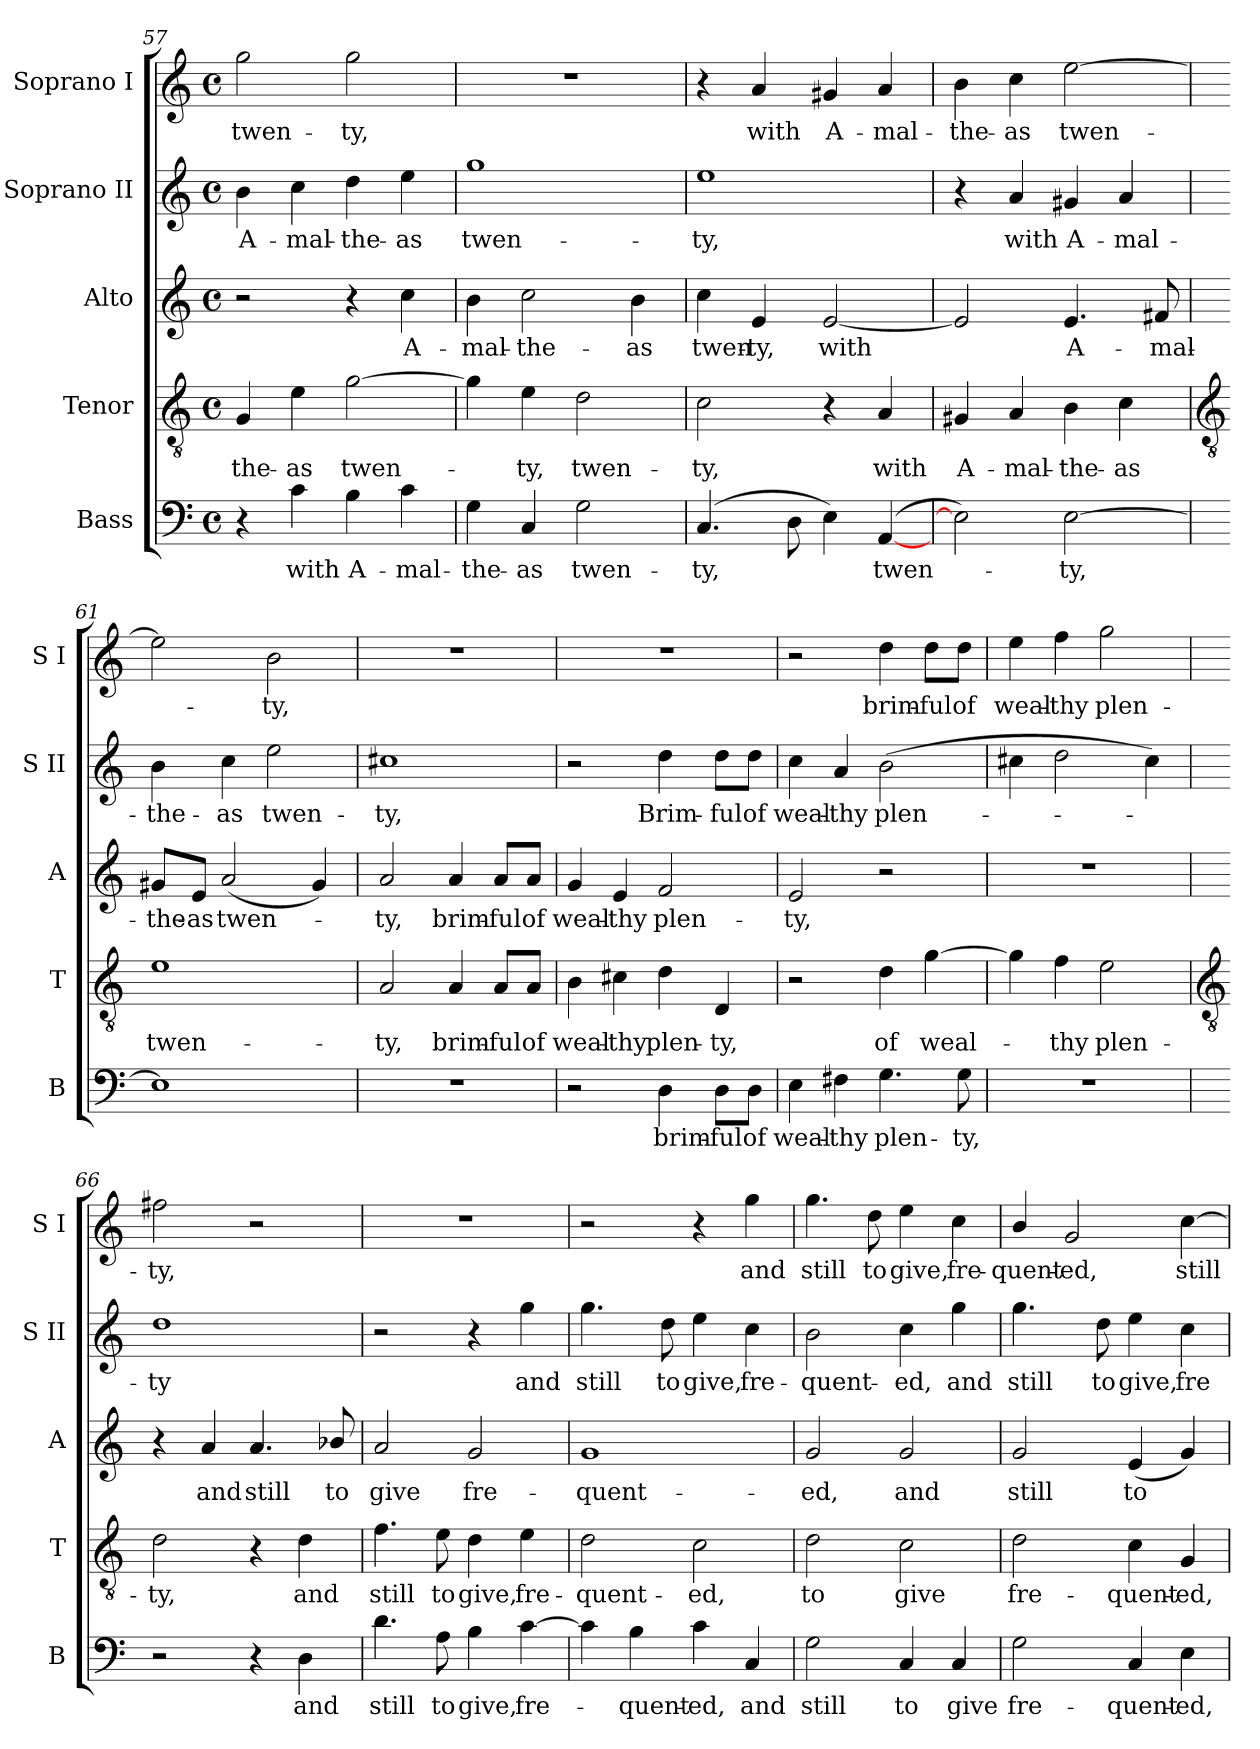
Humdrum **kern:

**kern	**text	**kern	**text	**kern	**text	**kern	**text	**kern	**text
*part5	*part5	*part4	*part4	*part3	*part3	*part2	*part2	*part1	*part1
*staff5	*staff5	*staff4	*staff4	*staff3	*staff3	*staff2	*staff2	*staff1	*staff1
*I"Bass	*	*I"Tenor	*	*I"Alto	*	*I"Soprano II	*	*I"Soprano I	*
*I'B	*	*I'T	*	*I'A	*	*I'S II	*	*I'S I	*
*clefF4	*	*clefGv2	*	*clefG2	*	*clefG2	*	*clefG2	*
*k[]	*	*k[]	*	*k[]	*	*k[]	*	*k[]	*
*C:	*	*C:	*	*C:	*	*C:	*	*C:	*
*M4/4	*	*M4/4	*	*M4/4	*	*M4/4	*	*M4/4	*
*met(c)	*	*met(c)	*	*met(c)	*	*met(c)	*	*met(c)	*
=57	=57	=57	=57	=57	=57	=57	=57	=57	=57
!	!	!	!LO:LY:b	!	!	!	!LO:LY:b	!	!LO:LY:b
4r	.	4G	-the-	2r	.	4b	A-	2gg	twen-
!	!LO:LY:b	!	!LO:LY:b	!	!	!	!LO:LY:b	!	!
4c	with	4e	-as	.	.	4cc	-mal-	.	.
!	!LO:LY:b	!	!LO:LY:b	!	!	!	!LO:LY:b	!	!LO:LY:b
4B	A-	[2g	twen-	4r	.	4dd	-the-	2gg	-ty,
!	!LO:LY:b	!	!	!	!LO:LY:b	!	!LO:LY:b	!	!
4c	-mal-	.	.	4cc	A-	4ee	-as	.	.
=58	=58	=58	=58	=58	=58	=58	=58	=58	=58
!	!LO:LY:b	!	!	!	!LO:LY:b	!	!LO:LY:b	!	!
4G	-the-	4g]	.	4b	-mal-	1gg	twen-	1r	.
!	!LO:LY:b	!	!LO:LY:b	!	!LO:LY:b	!	!	!	!
4C	-as	4e	ty,	2cc	-the-	.	.	.	.
!	!LO:LY:b	!	!LO:LY:b	!	!	!	!	!	!
2G	twen-	2d	twen-	.	.	.	.	.	.
!	!	!	!	!	!LO:LY:b	!	!	!	!
.	.	.	.	4b	-as	.	.	.	.
=59	=59	=59	=59	=59	=59	=59	=59	=59	=59
!	!LO:LY:b	!	!LO:LY:b	!	!LO:LY:b	!	!LO:LY:b	!	!
(>4.C	-ty,	2c	-ty,	4cc	twen-	1ee	-ty,	4r	.
!	!	!	!	!	!LO:LY:b	!	!	!	!LO:LY:b
.	.	.	.	4e	-ty,	.	.	4a	with
8D	.	.	.	.	.	.	.	.	.
!	!	!	!	!	!LO:LY:b	!	!	!	!LO:LY:b
4E)	.	4r	.	[2e	with	.	.	4g#X	A-
!	!LO:LY:b	!	!LO:LY:b	!	!	!	!	!	!LO:LY:b
(<[4AA	twen-	4A	with	.	.	.	.	4a	-mal-
=60	=60	=60	=60	=60	=60	=60	=60	=60	=60
!	!	!	!LO:LY:b	!	!	!	!	!	!LO:LY:b
2E])	.	4G#X	A-	2e]	.	4r	.	4b	-the-
!	!	!	!LO:LY:b	!	!	!	!LO:LY:b	!	!LO:LY:b
.	.	4A	-mal-	.	.	4a	with	4cc	-as
!	!LO:LY:b	!	!LO:LY:b	!	!LO:LY:b	!	!LO:LY:b	!	!LO:LY:b
[2E	ty,	4B	-the-	4.e	A-	4g#X	A-	[2ee	twen-
!	!	!	!LO:LY:b	!	!	!	!LO:LY:b	!	!
.	.	4c	-as	.	.	4a	-mal-	.	.
!	!	!	!	!	!LO:LY:b	!	!	!	!
.	.	.	.	8f#X	-mal-	.	.	.	.
!!LO:LB:g=z
=61	=61	=61	=61	=61	=61	=61	=61	=61	=61
*	*	*clefGv2	*	*	*	*	*	*	*
!	!	!	!LO:LY:b	!	!LO:LY:b	!	!LO:LY:b	!	!
1E]	.	1e	twen-	8g#X/L	-the-	4b	-the-	2ee]	.
!	!	!	!	!	!LO:LY:b	!	!	!	!
.	.	.	.	8e/J	-as	.	.	.	.
!	!	!	!	!	!LO:LY:b	!	!LO:LY:b	!	!
.	.	.	.	(<2a	twen-	4cc	-as	.	.
!	!	!	!	!	!	!	!LO:LY:b	!	!LO:LY:b
.	.	.	.	.	.	2ee	twen-	2b	ty,
.	.	.	.	4g#)	.	.	.	.	.
=62	=62	=62	=62	=62	=62	=62	=62	=62	=62
!	!	!	!LO:LY:b	!	!LO:LY:b	!	!LO:LY:b	!	!
1r	.	2A	-ty,	2a	ty,	1cc#X	-ty,	1r	.
!	!	!	!LO:LY:b	!	!LO:LY:b	!	!	!	!
.	.	4A	brim-	4a	brim-	.	.	.	.
!	!	!	!LO:LY:b	!	!LO:LY:b	!	!	!	!
.	.	8A/L	-ful	8a/L	-ful	.	.	.	.
!	!	!	!LO:LY:b	!	!LO:LY:b	!	!	!	!
.	.	8A/J	of	8a/J	of	.	.	.	.
=63	=63	=63	=63	=63	=63	=63	=63	=63	=63
!	!	!	!LO:LY:b	!	!LO:LY:b	!	!	!	!
2r	.	4B	weal-	4g	weal-	2r	.	1r	.
!	!	!	!LO:LY:b	!	!LO:LY:b	!	!	!	!
.	.	4c#X	-thy	4e	-thy	.	.	.	.
!	!LO:LY:b	!	!LO:LY:b	!	!LO:LY:b	!	!LO:LY:b	!	!
4D	brim-	4d	plen-	2f	plen-	4dd	Brim-	.	.
!	!LO:LY:b	!	!LO:LY:b	!	!	!	!LO:LY:b	!	!
8D\L	-ful	4D	-ty,	.	.	8dd\L	-ful	.	.
!	!LO:LY:b	!	!	!	!	!	!LO:LY:b	!	!
8D\J	of	.	.	.	.	8dd\J	of	.	.
=64	=64	=64	=64	=64	=64	=64	=64	=64	=64
!	!LO:LY:b	!	!	!	!LO:LY:b	!	!LO:LY:b	!	!
4E	weal-	2r	.	2e	-ty,	4cc	weal-	2r	.
!	!LO:LY:b	!	!	!	!	!	!LO:LY:b	!	!
4F#X	-thy	.	.	.	.	4a	-thy	.	.
!	!LO:LY:b	!	!LO:LY:b	!	!	!	!LO:LY:b	!	!LO:LY:b
4.G	plen-	4d	of	2r	.	(>2b	plen-	4dd	brim-
!	!	!	!LO:LY:b	!	!	!	!	!	!LO:LY:b
.	.	[4g	weal-	.	.	.	.	8dd\L	-ful
!	!LO:LY:b	!	!	!	!	!	!	!	!LO:LY:b
8G	-ty,	.	.	.	.	.	.	8dd\J	of
=65	=65	=65	=65	=65	=65	=65	=65	=65	=65
!	!	!	!	!	!	!	!	!	!LO:LY:b
1r	.	4g]	.	1r	.	4cc#X	.	4ee	weal-
!	!	!	!LO:LY:b	!	!	!	!	!	!LO:LY:b
.	.	4f	thy	.	.	2dd	.	4ff	-thy
!	!	!	!LO:LY:b	!	!	!	!	!	!LO:LY:b
.	.	2e	plen-	.	.	.	.	2gg	plen-
.	.	.	.	.	.	4cc#)	.	.	.
!!LO:LB:g=z
=66	=66	=66	=66	=66	=66	=66	=66	=66	=66
*	*	*clefGv2	*	*	*	*	*	*	*
!	!	!	!LO:LY:b	!	!	!	!LO:LY:b	!	!LO:LY:b
2r	.	2d	-ty,	4r	.	1dd	ty	2ff#X	-ty,
!	!	!	!	!	!LO:LY:b	!	!	!	!
.	.	.	.	4a	and	.	.	.	.
!	!	!	!	!	!LO:LY:b	!	!	!	!
4r	.	4r	.	4.a	still	.	.	2r	.
!	!LO:LY:b	!	!LO:LY:b	!	!	!	!	!	!
4D	and	4d	and	.	.	.	.	.	.
!	!	!	!	!	!LO:LY:b	!	!	!	!
.	.	.	.	8b-X/	to	.	.	.	.
=67	=67	=67	=67	=67	=67	=67	=67	=67	=67
!	!LO:LY:b	!	!LO:LY:b	!	!LO:LY:b	!	!	!	!
4.d	still	4.f	still	2a	give	2r	.	1r	.
!	!LO:LY:b	!	!LO:LY:b	!	!	!	!	!	!
8A	to	8e	to	.	.	.	.	.	.
!	!LO:LY:b	!	!LO:LY:b	!	!LO:LY:b	!	!	!	!
4B	give,	4d	give,	2g	fre-	4r	.	.	.
!	!LO:LY:b	!	!LO:LY:b	!	!	!	!LO:LY:b	!	!
[4c	fre-	4e	fre-	.	.	4gg	and	.	.
=68	=68	=68	=68	=68	=68	=68	=68	=68	=68
!	!	!	!LO:LY:b	!	!LO:LY:b	!	!LO:LY:b	!	!
4c]	.	2d	-quent-	1g	-quent-	4.gg	still	2r	.
!	!LO:LY:b	!	!	!	!	!	!	!	!
4B	quent-	.	.	.	.	.	.	.	.
!	!	!	!	!	!	!	!LO:LY:b	!	!
.	.	.	.	.	.	8dd	to	.	.
!	!LO:LY:b	!	!LO:LY:b	!	!	!	!LO:LY:b	!	!
4c	-ed,	2c	-ed,	.	.	4ee	give,	4r	.
!	!LO:LY:b	!	!	!	!	!	!LO:LY:b	!	!LO:LY:b
4C	and	.	.	.	.	4cc	fre-	4gg	and
=69	=69	=69	=69	=69	=69	=69	=69	=69	=69
!	!LO:LY:b	!	!LO:LY:b	!	!LO:LY:b	!	!LO:LY:b	!	!LO:LY:b
2G	still	2d	to	2g	-ed,	2b	-quent-	4.gg	still
!	!	!	!	!	!	!	!	!	!LO:LY:b
.	.	.	.	.	.	.	.	8dd	to
!	!LO:LY:b	!	!LO:LY:b	!	!LO:LY:b	!	!LO:LY:b	!	!LO:LY:b
4C	to	2c	give	2g	and	4cc	-ed,	4ee	give,
!	!LO:LY:b	!	!	!	!	!	!LO:LY:b	!	!LO:LY:b
4C	give	.	.	.	.	4gg	and	4cc	fre-
=70	=70	=70	=70	=70	=70	=70	=70	=70	=70
!	!LO:LY:b	!	!LO:LY:b	!	!LO:LY:b	!	!LO:LY:b	!	!LO:LY:b
2G	fre-	2d	fre-	2g	still	4.gg	still	4b/	-quent-
!	!	!	!	!	!	!	!	!	!LO:LY:b
.	.	.	.	.	.	.	.	2g	-ed,
!	!	!	!	!	!	!	!LO:LY:b	!	!
.	.	.	.	.	.	8dd	to	.	.
!	!LO:LY:b	!	!LO:LY:b	!	!LO:LY:b	!	!LO:LY:b	!	!
4C	-quent-	4c	-quent-	(<4e	to	4ee	give,	.	.
!	!LO:LY:b	!	!LO:LY:b	!	!	!	!LO:LY:b	!	!LO:LY:b
4E	-ed,	4G	-ed,	4g)	.	4cc	fre-	[4cc	still
=	=	=	=	=	=	=	=	=	=
*-	*-	*-	*-	*-	*-	*-	*-	*-	*-
